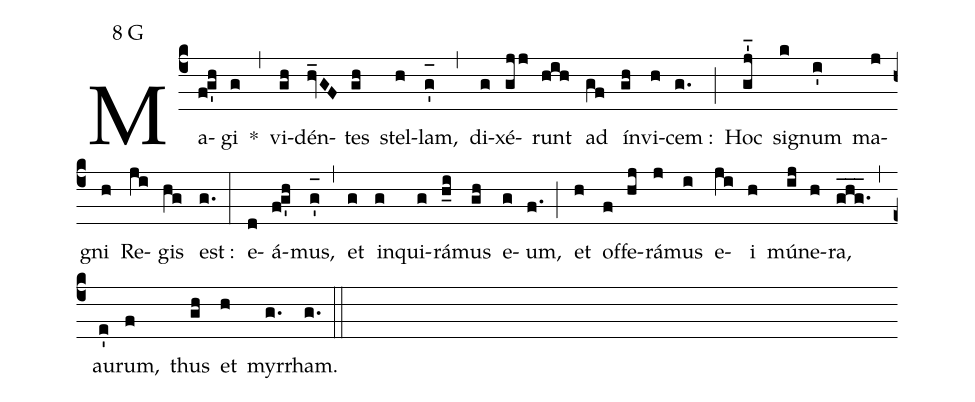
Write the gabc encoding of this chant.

mode:8 G;
%%
(c4) Ma(fg'h)gi(g) *(,) vi(gh)dén(hv_GF)tes(gh) stel(h)lam,(g'_[oh:h]) (,) di(g)xé(gjj)runt(hih) ad(gf) ín(gh)vi(h)cem :(g.) (;) Hoc(gj'1_1[oh:l-0.8mm]) si(k)gnum(i') ma(j)gni(h) Re(ji)gis(hg) est :(g.) (:) e(d)á(fg'h)mus,(g'_[oh:h]) (,) et(g) in(g)qui(g)rá(h_i)mus(gh) e(g)um,(f.) (;) et(h) of(f)fe(hj)rá(j)mus(i) e(ji)i(h) mú(ij)ne(h)ra,(ghg.___) (,) au(e')rum,(f) thus(gh) et(h) myr(g.)rham.(g.) (::)
